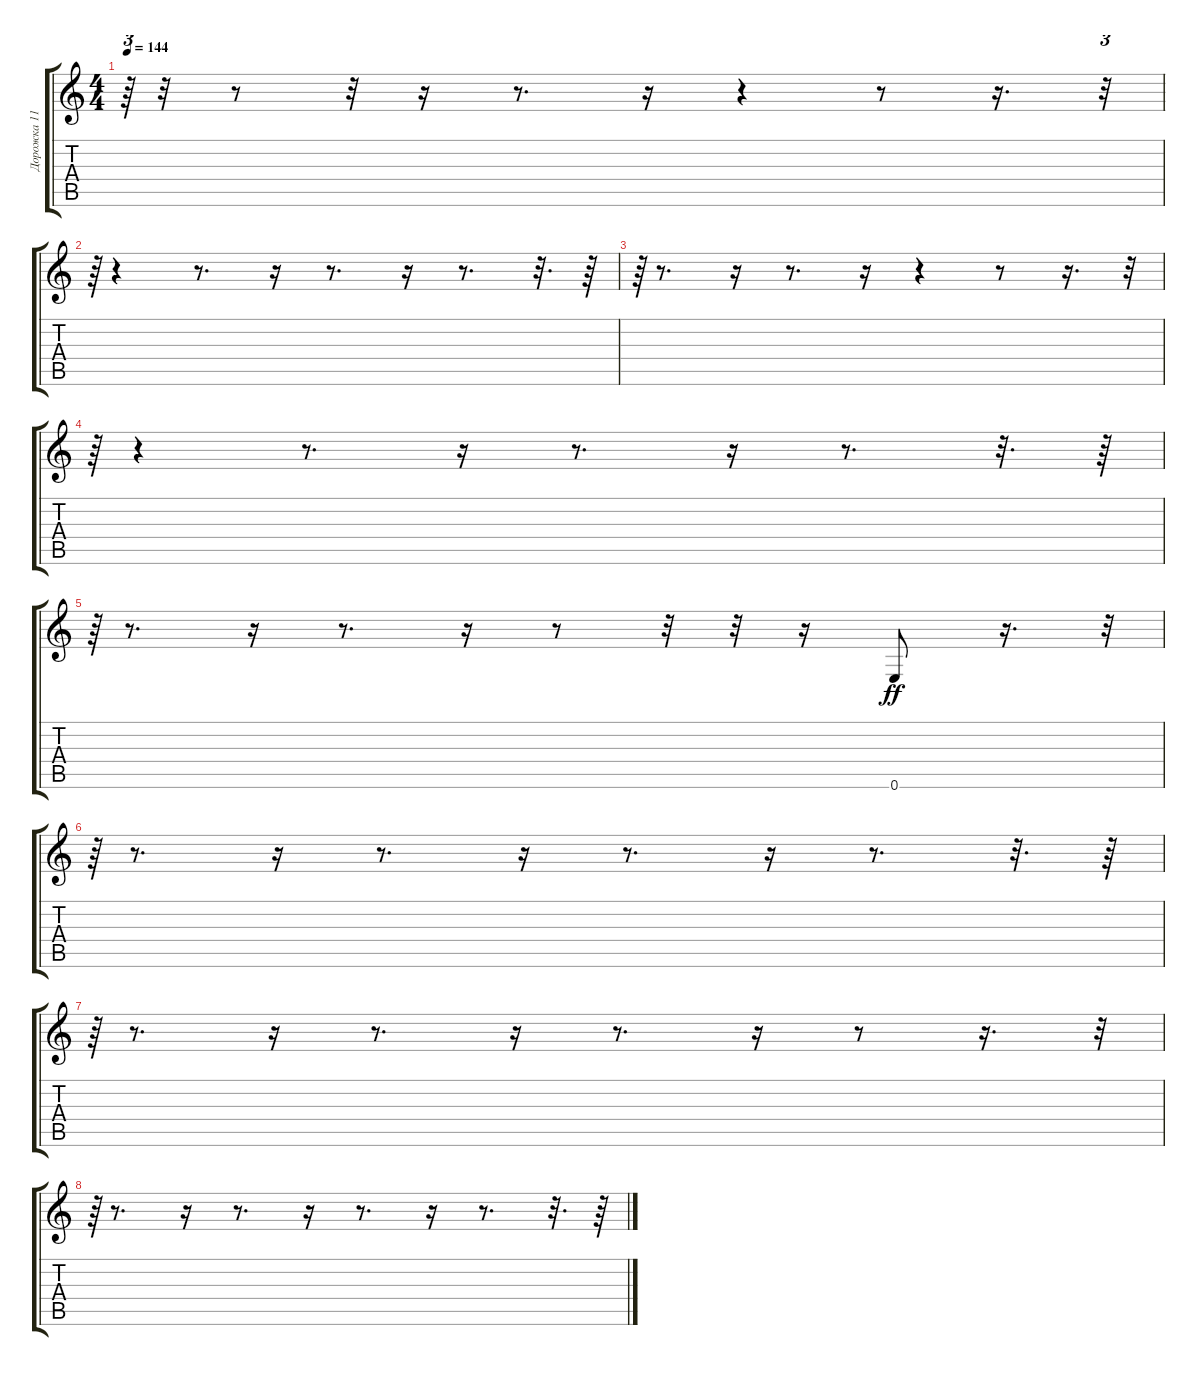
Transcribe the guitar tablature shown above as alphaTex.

\track ("Дорожка 11" "Дорожка 11") {instrument electricbassfinger}
\staff {score tabs}
\tuning (E4 B3 G3 D3 A2 E2) {hide}
\ts (4 4)
\tempo 144
\clef g2
\ks c
r.64{tu (3 2) dy ff} r.32 r.8 r.32 r.16 r.8{d} r.16 r.4 r.8 r.16{d} r.32{tu (3 2)} |
r.64{tu (3 2)} r.4 r.8{d} r.16 r.8{d} r.16 r.8{d} r.32{d} r.64 |
r.64{tu (3 2)} r.8{d} r.16 r.8{d} r.16 r.4 r.8 r.16{d} r.32{tu (3 2)} |
r.64{tu (3 2)} r.4 r.8{d} r.16 r.8{d} r.16 r.8{d} r.32{d} r.64 |
r.64{tu (3 2)} r.8{d} r.16 r.8{d} r.16 r.8 r.32 r.32 r.16 0.6.8 r.16{d} r.32{tu (3 2)} |
r.64{tu (3 2)} r.8{d} r.16 r.8{d} r.16 r.8{d} r.16 r.8{d} r.32{d} r.64 |
r.64{tu (3 2)} r.8{d} r.16 r.8{d} r.16 r.8{d} r.16 r.8 r.16{d} r.32{tu (3 2)} |
r.64{tu (3 2)} r.8{d} r.16 r.8{d} r.16 r.8{d} r.16 r.8{d} r.32{d} r.64
